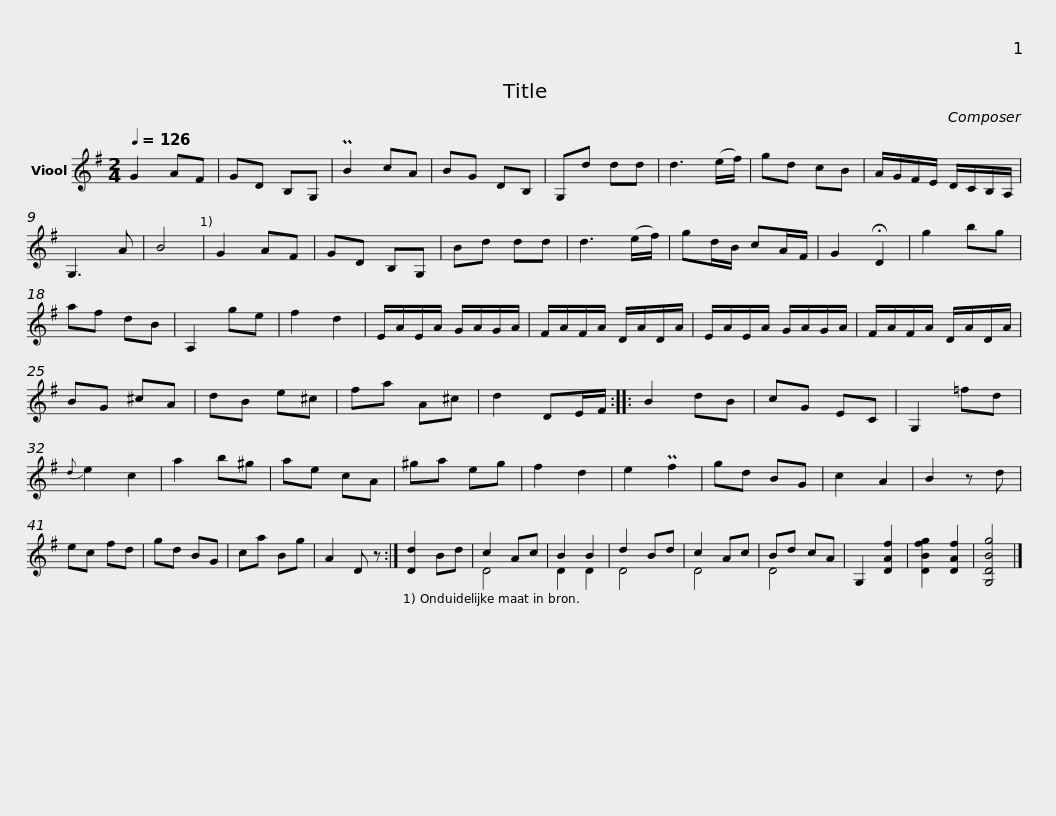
X:1
%%score ( 1 2 )
L:1/8
Q:1/4=126
M:2/4
I:linebreak $
K:G
V:1 treble
V:2 treble
V:1
 G2 AF | GD B,G, | PB2 cA | BG DB, | G,d dd | %5
 d3 (e/f/) | gd cB | A/G/F/E/ D/C/B,/A,/ | G,3 A | B4 |$ %10
 G2 AF | GD B,G, | Bd dd | d3 (e/f/) | gd/B/ cA/F/ | %15
 G2 !fermata!D2 | g2 bg | af dB | A,2 ge | f2 d2 |$ %20
 E/A/E/A/ G/A/G/A/ | F/A/F/A/ D/A/D/A/ | E/A/E/A/ G/A/G/A/ | F/A/F/A/ D/A/D/A/ | BG ^cA | %25
 dB e^c | fa A^c | d2 DE/F/ ::$ B2 dB | cG EC | %30
 G,2 =fd |{d} e2 c2 | a2 b^g | ae cA | ^ga eg | %35
 f2 d2 |$ e2 Pf2 | gd BG | c2 A2 | B2 z d | %40
 ec fd | gd BG | ca Bg | A2 D z :|$ [Dd]2 Bd | %45
 c2 Ac | B2 B2 | d2 Bd | c2 Ac | Bd cA | %50
 G,2 [DAf]2 | [DBfg]2 [DAf]2 | [G,DBg]4 |] %53
V:2
 x4 | x4 | x4 | x4 | x4 | %5
 x4 | x4 | x4 | x4 | x4 |$ %10
 x4 | x4 | x4 | x4 | x4 | %15
 x4 | x4 | x4 | x4 | x4 |$ %20
 x4 | x4 | x4 | x4 | x4 | %25
 x4 | x4 | x4 ::$ x4 | x4 | %30
 x4 | x4 | x4 | x4 | x4 | %35
 x4 |$ x4 | x4 | x4 | x4 | %40
 x4 | x4 | x4 | x4 :|$ x4 | %45
 D4 | D2 D2 | D4 | D4 | D4 | %50
 x4 | x4 | x4 |] %53
